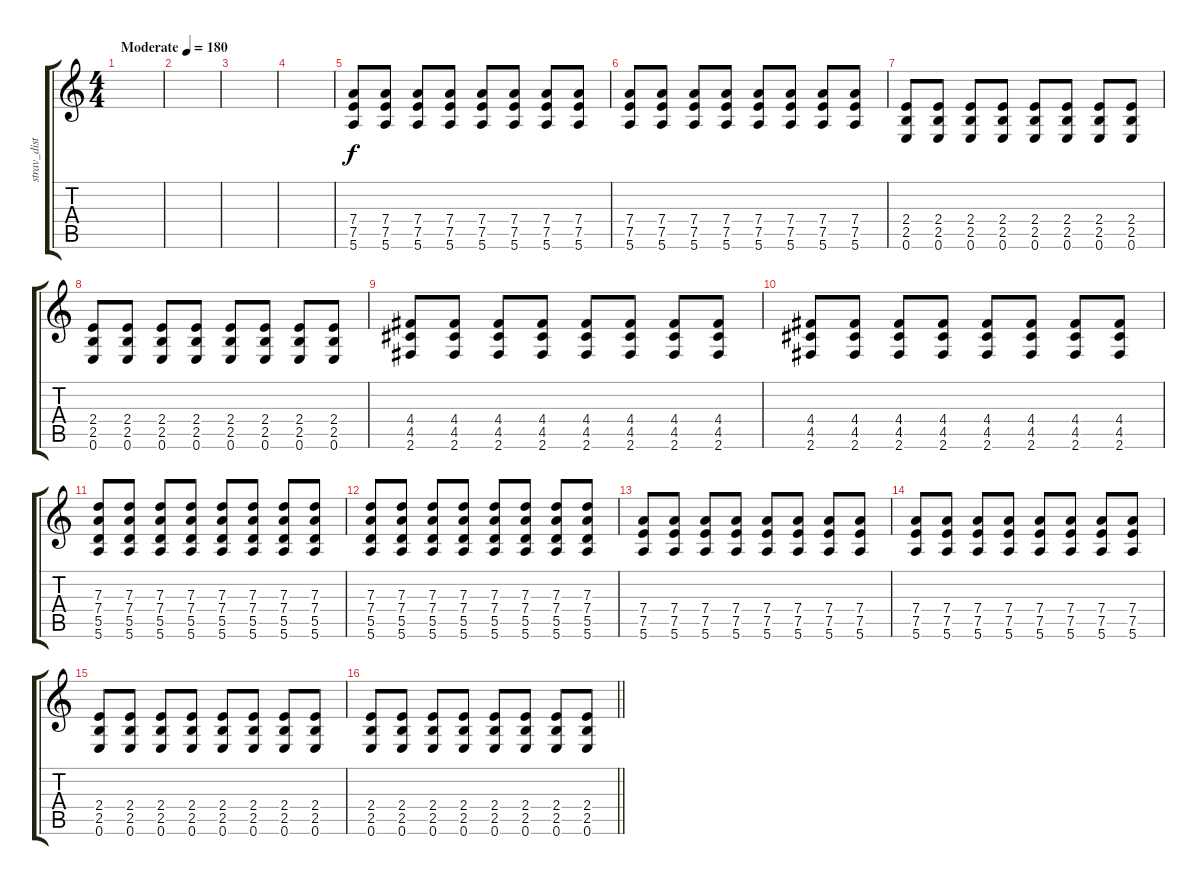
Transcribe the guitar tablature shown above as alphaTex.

\track ("strav_dist" "strav_dist") {instrument distortionguitar}
\staff {score tabs}
\tuning (E4 B3 G3 D3 A2 E2) {hide}
\ts (4 4)
\tempo (180 "Moderate")
\clef g2
\ks c
|
|
|
|
(7.4 7.5 5.6).8 (7.4 7.5 5.6).8 (7.4 7.5 5.6).8 (7.4 7.5 5.6).8 (7.4 7.5 5.6).8 (7.4 7.5 5.6).8 (7.4 7.5 5.6).8 (7.4 7.5 5.6).8 |
(7.4 7.5 5.6).8 (7.4 7.5 5.6).8 (7.4 7.5 5.6).8 (7.4 7.5 5.6).8 (7.4 7.5 5.6).8 (7.4 7.5 5.6).8 (7.4 7.5 5.6).8 (7.4 7.5 5.6).8 |
(2.4 2.5 0.6).8 (2.4 2.5 0.6).8 (2.4 2.5 0.6).8 (2.4 2.5 0.6).8 (2.4 2.5 0.6).8 (2.4 2.5 0.6).8 (2.4 2.5 0.6).8 (2.4 2.5 0.6).8 |
(2.4 2.5 0.6).8 (2.4 2.5 0.6).8 (2.4 2.5 0.6).8 (2.4 2.5 0.6).8 (2.4 2.5 0.6).8 (2.4 2.5 0.6).8 (2.4 2.5 0.6).8 (2.4 2.5 0.6).8 |
(4.4 4.5 2.6).8 (4.4 4.5 2.6).8 (4.4 4.5 2.6).8 (4.4 4.5 2.6).8 (4.4 4.5 2.6).8 (4.4 4.5 2.6).8 (4.4 4.5 2.6).8 (4.4 4.5 2.6).8 |
(4.4 4.5 2.6).8 (4.4 4.5 2.6).8 (4.4 4.5 2.6).8 (4.4 4.5 2.6).8 (4.4 4.5 2.6).8 (4.4 4.5 2.6).8 (4.4 4.5 2.6).8 (4.4 4.5 2.6).8 |
(7.3 7.4 5.5 5.6).8 (7.3 7.4 5.5 5.6).8 (7.3 7.4 5.5 5.6).8 (7.3 7.4 5.5 5.6).8 (7.3 7.4 5.5 5.6).8 (7.3 7.4 5.5 5.6).8 (7.3 7.4 5.5 5.6).8 (7.3 7.4 5.5 5.6).8 |
(7.3 7.4 5.5 5.6).8 (7.3 7.4 5.5 5.6).8 (7.3 7.4 5.5 5.6).8 (7.3 7.4 5.5 5.6).8 (7.3 7.4 5.5 5.6).8 (7.3 7.4 5.5 5.6).8 (7.3 7.4 5.5 5.6).8 (7.3 7.4 5.5 5.6).8 |
(7.4 7.5 5.6).8 (7.4 7.5 5.6).8 (7.4 7.5 5.6).8 (7.4 7.5 5.6).8 (7.4 7.5 5.6).8 (7.4 7.5 5.6).8 (7.4 7.5 5.6).8 (7.4 7.5 5.6).8 |
(7.4 7.5 5.6).8 (7.4 7.5 5.6).8 (7.4 7.5 5.6).8 (7.4 7.5 5.6).8 (7.4 7.5 5.6).8 (7.4 7.5 5.6).8 (7.4 7.5 5.6).8 (7.4 7.5 5.6).8 |
(2.4 2.5 0.6).8 (2.4 2.5 0.6).8 (2.4 2.5 0.6).8 (2.4 2.5 0.6).8 (2.4 2.5 0.6).8 (2.4 2.5 0.6).8 (2.4 2.5 0.6).8 (2.4 2.5 0.6).8 |
\barLineRight lightlight
(2.4 2.5 0.6).8 (2.4 2.5 0.6).8 (2.4 2.5 0.6).8 (2.4 2.5 0.6).8 (2.4 2.5 0.6).8 (2.4 2.5 0.6).8 (2.4 2.5 0.6).8 (2.4 2.5 0.6).8
